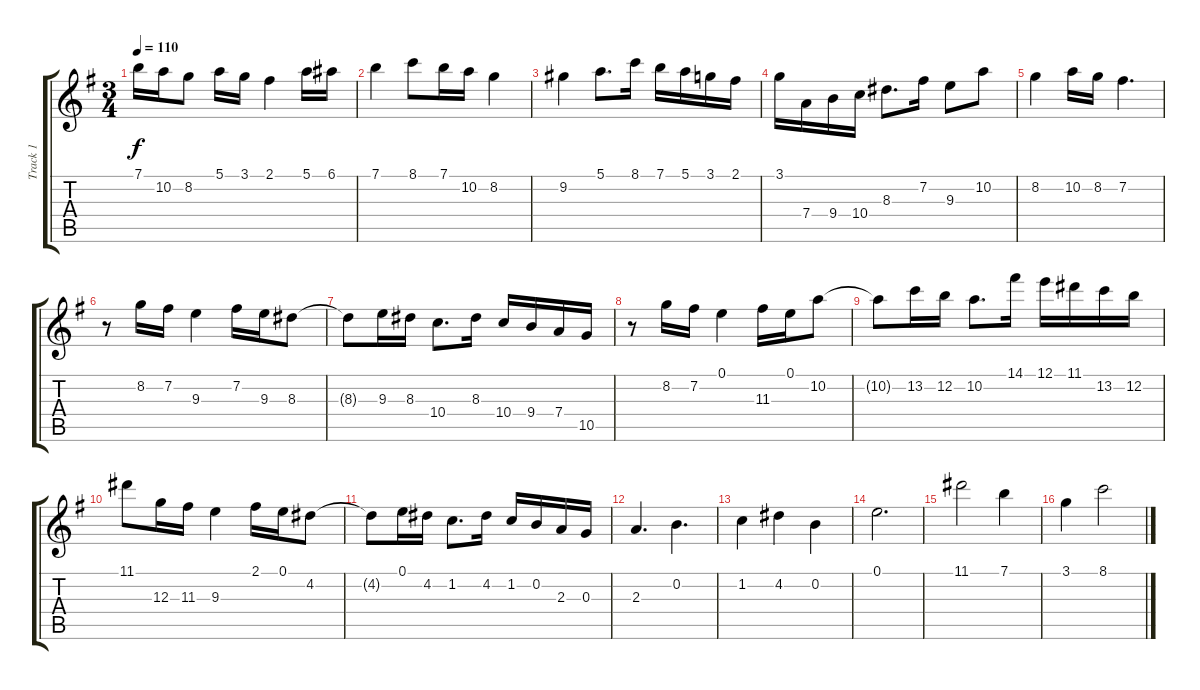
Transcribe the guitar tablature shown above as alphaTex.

\track ("Track 1" "Track 1") {solo instrument acousticguitarnylon}
\staff {score tabs}
\tuning (E4 B3 G3 D3 A2 E2) {hide}
\ts (3 4)
\tempo 110
\clef g2
\ks eminor
7.1.16{dy f} 10.2.16 8.2.8 5.1.16 3.1.16 2.1.4 5.1.16 6.1.16 |
7.1.4 8.1.8 7.1.16 10.2.16 8.2.4 |
9.2.4 5.1.8{d} 8.1.16 7.1.16 5.1.16 3.1.16 2.1.16 |
3.1.16 7.4.16 9.4.16 10.4.16 8.3.8{d} 7.2.16 9.3.8 10.2.8 |
8.2.4 10.2.16 8.2.16 7.2.4{d} |
r.8 8.2.16 7.2.16 9.3.4 7.2.16 9.3.16 8.3.8 |
8.3{t}.8 9.3.16 8.3.16 10.4.8{d} 8.3.16 10.4.16 9.4.16 7.4.16 10.5.16 |
r.8 8.2.16 7.2.16 0.1.4 11.3.16 0.1.16 10.2.8 |
10.2{t}.8 13.2.16 12.2.16 10.2.8{d} 14.1.16 12.1.16 11.1.16 13.2.16 12.2.16 |
11.1.8 12.3.16 11.3.16 9.3.4 2.1.16 0.1.16 4.2.8 |
4.2{t}.8 0.1.16 4.2.16 1.2.8{d} 4.2.16 1.2.16 0.2.16 2.3.16 0.3.16 |
2.3.4{d} 0.2.4{d} |
1.2.4 4.2.4 0.2.4 |
0.1.2{d} |
11.1.2 7.1.4 |
3.1.4 8.1.2
